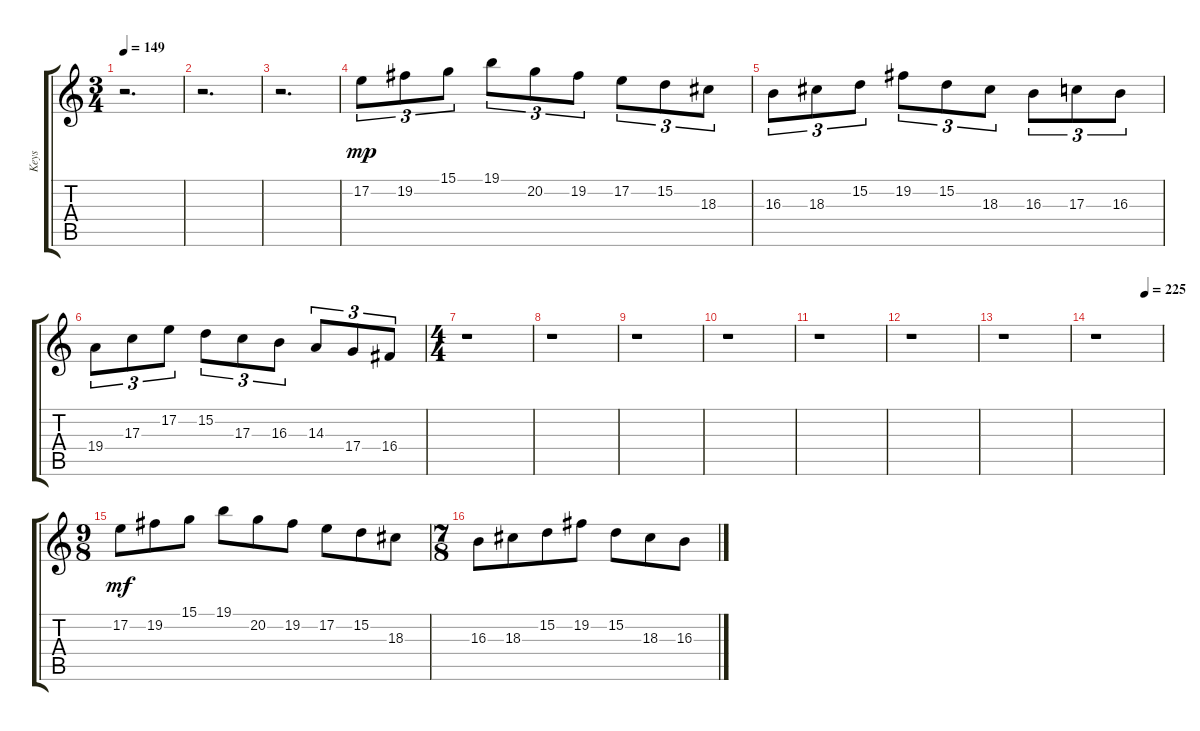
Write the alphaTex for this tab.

\track ("Keys" "Keys") {instrument lead2sawtooth}
\staff {score tabs}
\tuning (E4 B3 G3 D3 A2 E2) {hide}
\ts (3 4)
\tempo 149
\clef g2
\ks c
r.2{d dy mp} |
r.2{d} |
r.2{d} |
17.2.8{tu (3 2)} 19.2.8{tu (3 2)} 15.1.8{tu (3 2)} 19.1.8{tu (3 2)} 20.2.8{tu (3 2)} 19.2.8{tu (3 2)} 17.2.8{tu (3 2)} 15.2.8{tu (3 2)} 18.3.8{tu (3 2)} |
16.3.8{tu (3 2)} 18.3.8{tu (3 2)} 15.2.8{tu (3 2)} 19.2.8{tu (3 2)} 15.2.8{tu (3 2)} 18.3.8{tu (3 2)} 16.3.8{tu (3 2)} 17.3.8{tu (3 2)} 16.3.8{tu (3 2)} |
19.4.8{tu (3 2)} 17.3.8{tu (3 2)} 17.2.8{tu (3 2)} 15.2.8{tu (3 2)} 17.3.8{tu (3 2)} 16.3.8{tu (3 2)} 14.3.8{tu (3 2)} 17.4.8{tu (3 2)} 16.4.8{tu (3 2)} |
\ts (4 4)
r.1 |
r.1 |
r.1 |
r.1 |
r.1 |
r.1 |
r.1 |
\tempo (225 0.75)
r.1 |
\ts (9 8)
17.2.8{dy mf} 19.2.8 15.1.8 19.1.8 20.2.8 19.2.8 17.2.8 15.2.8 18.3.8 |
\ts (7 8)
16.3.8 18.3.8 15.2.8 19.2.8 15.2.8 18.3.8 16.3.8
